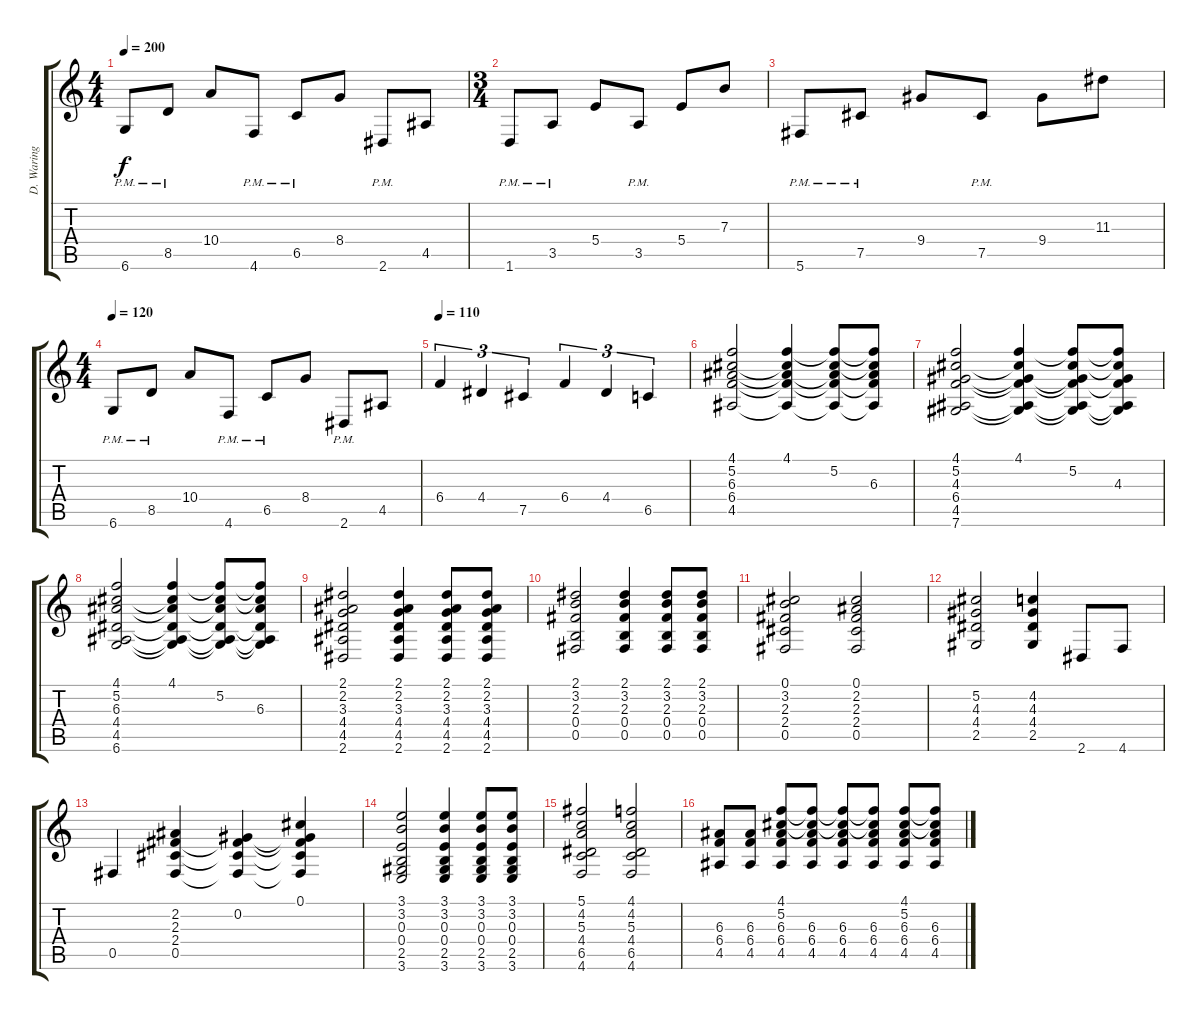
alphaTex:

\track ("D. Waring Gtr." "D. Waring ") {instrument distortionguitar}
\staff {score tabs}
\tuning (Db4 Ab3 E3 B2 Gb2 Db2) {hide}
\ts (4 4)
\tempo 200
\clef g2
\ks c
6.6{pm}.8{dy f} 8.5{pm}.8 10.4.8 4.6{pm}.8 6.5{pm}.8 8.4.8 2.6{pm}.8 4.5.8 |
\ts (3 4)
1.6{pm}.8 3.5{pm}.8 5.4.8 3.5{pm}.8 5.4.8 7.3.8 |
5.6{pm}.8 7.5{pm}.8 9.4.8 7.5{pm}.8 9.4.8 11.3.8 |
\ts (4 4)
\tempo 120
6.6{pm}.8 8.5{pm}.8 10.4.8 4.6{pm}.8 6.5{pm}.8 8.4.8 2.6{pm}.8 4.5.8 |
\tempo 110
6.4.4{tu (3 2)} 4.4.4{tu (3 2)} 7.5.4{tu (3 2)} 6.4.4{tu (3 2)} 4.4.4{tu (3 2)} 6.5.4{tu (3 2)} |
(4.1 5.2 6.3 6.4 4.5).2 (4.1 5.2{t} 6.3{t} 6.4{t} 4.5{t}).4 (4.1{t} 5.2 6.3{t} 6.4{t} 4.5{t}).8 (4.1{t} 5.2{t} 6.3 6.4{t} 4.5{t}).8 |
(4.1 5.2 4.3 6.4 4.5 7.6).2 (4.1 5.2{t} 4.3{t} 6.4{t} 4.5{t} 7.6{t}).4 (4.1{t} 5.2 4.3{t} 6.4{t} 4.5{t} 7.6{t}).8 (4.1{t} 5.2{t} 4.3 6.4{t} 4.5{t} 7.6{t}).8 |
(4.1 5.2 6.3 4.4 4.5 6.6).2 (4.1 5.2{t} 6.3{t} 4.4{t} 4.5{t} 6.6{t}).4 (4.1{t} 5.2 6.3{t} 4.4{t} 4.5{t} 6.6{t}).8 (4.1{t} 5.2{t} 6.3 4.4{t} 4.5{t} 6.6{t}).8 |
(2.1 2.2 3.3 4.4 4.5 2.6).2 (2.1 2.2 3.3 4.4 4.5 2.6).4 (2.1 2.2 3.3 4.4 4.5 2.6).8 (2.1 2.2 3.3 4.4 4.5 2.6).8 |
(2.1 3.2 2.3 0.4 0.5).2 (2.1 3.2 2.3 0.4 0.5).4 (2.1 3.2 2.3 0.4 0.5).8 (2.1 3.2 2.3 0.4 0.5).8 |
(0.1 3.2 2.3 2.4 0.5).2 (0.1 2.2 2.3 2.4 0.5).2 |
(5.2 4.3 4.4 2.5).2 (4.2 4.3 4.4 2.5).4 2.6.8 4.6.8 |
0.5.4 (2.2 2.3 2.4 0.5).4 (0.2 2.3{t} 2.4{t} 0.5{t}).4 (0.1 0.2{t} 2.3{t} 2.4{t} 0.5{t}).4 |
(3.1 3.2 0.3 0.4 2.5 3.6).2 (3.1 3.2 0.3 0.4 2.5 3.6).4 (3.1 3.2 0.3 0.4 2.5 3.6).8 (3.1 3.2 0.3 0.4 2.5 3.6).8 |
(5.1 4.2 5.3 4.4 6.5 4.6).2 (4.1 4.2 5.3 4.4 6.5 4.6).2 |
(6.3 6.4 4.5).8 (6.3 6.4 4.5).8 (4.1 5.2 6.3 6.4 4.5).8 (4.1{t} 5.2{t} 6.3 6.4 4.5).8 (4.1{t} 5.2{t} 6.3 6.4 4.5).8 (4.1{t} 5.2{t} 6.3 6.4 4.5).8 (4.1 5.2 6.3 6.4 4.5).8 (4.1{t} 5.2{t} 6.3 6.4 4.5).8
